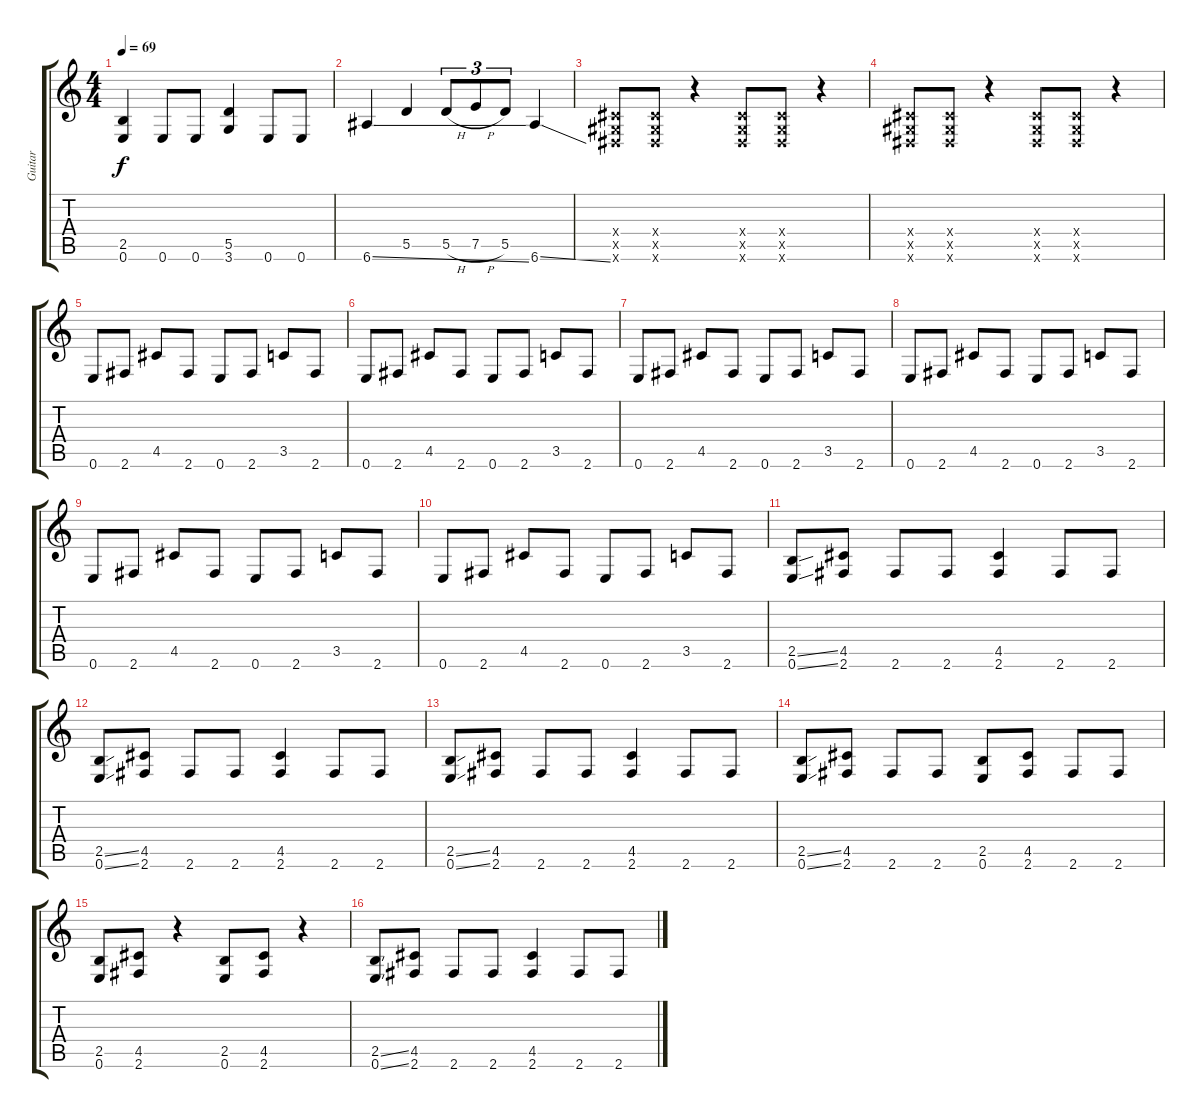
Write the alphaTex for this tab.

\track ("Guitar" "Guitar") {instrument distortionguitar}
\staff {score tabs}
\tuning (E4 B3 G3 D3 A2 E2) {hide}
\ts (4 4)
\tempo 69
\clef g2
\ks c
(2.5 0.6).4{dy f} 0.6.8 0.6.8 (5.5 3.6).4 0.6.8 0.6.8 |
6.6{ss}.4 5.5.4 5.5{h}.8{tu (3 2)} 7.5{h}.8{tu (3 2)} 5.5.8{tu (3 2)} 6.6{ss}.4 |
(-1.4{x} -1.5{x} -1.6{x}).8 (-1.4{x} -1.5{x} -1.6{x}).8 r.4 (-1.4{x} -1.5{x} -1.6{x}).8 (-1.4{x} -1.5{x} -1.6{x}).8 r.4 |
(-1.4{x} -1.5{x} -1.6{x}).8 (-1.4{x} -1.5{x} -1.6{x}).8 r.4 (-1.4{x} -1.5{x} -1.6{x}).8 (-1.4{x} -1.5{x} -1.6{x}).8 r.4 |
0.6.8 2.6.8 4.5.8 2.6.8 0.6.8 2.6.8 3.5.8 2.6.8 |
0.6.8 2.6.8 4.5.8 2.6.8 0.6.8 2.6.8 3.5.8 2.6.8 |
0.6.8 2.6.8 4.5.8 2.6.8 0.6.8 2.6.8 3.5.8 2.6.8 |
0.6.8 2.6.8 4.5.8 2.6.8 0.6.8 2.6.8 3.5.8 2.6.8 |
0.6.8 2.6.8 4.5.8 2.6.8 0.6.8 2.6.8 3.5.8 2.6.8 |
0.6.8 2.6.8 4.5.8 2.6.8 0.6.8 2.6.8 3.5.8 2.6.8 |
(2.5{ss} 0.6{ss}).8 (4.5 2.6).8 2.6.8 2.6.8 (4.5 2.6).4 2.6.8 2.6.8 |
(2.5{ss} 0.6{ss}).8 (4.5 2.6).8 2.6.8 2.6.8 (4.5 2.6).4 2.6.8 2.6.8 |
(2.5{ss} 0.6{ss}).8 (4.5 2.6).8 2.6.8 2.6.8 (4.5 2.6).4 2.6.8 2.6.8 |
(2.5{ss} 0.6{ss}).8 (4.5 2.6).8 2.6.8 2.6.8 (2.5 0.6).8 (4.5 2.6).8 2.6.8 2.6.8 |
(2.5 0.6).8 (4.5 2.6).8 r.4 (2.5 0.6).8 (4.5 2.6).8 r.4 |
(2.5{ss} 0.6{ss}).8 (4.5 2.6).8 2.6.8 2.6.8 (4.5 2.6).4 2.6.8 2.6.8
